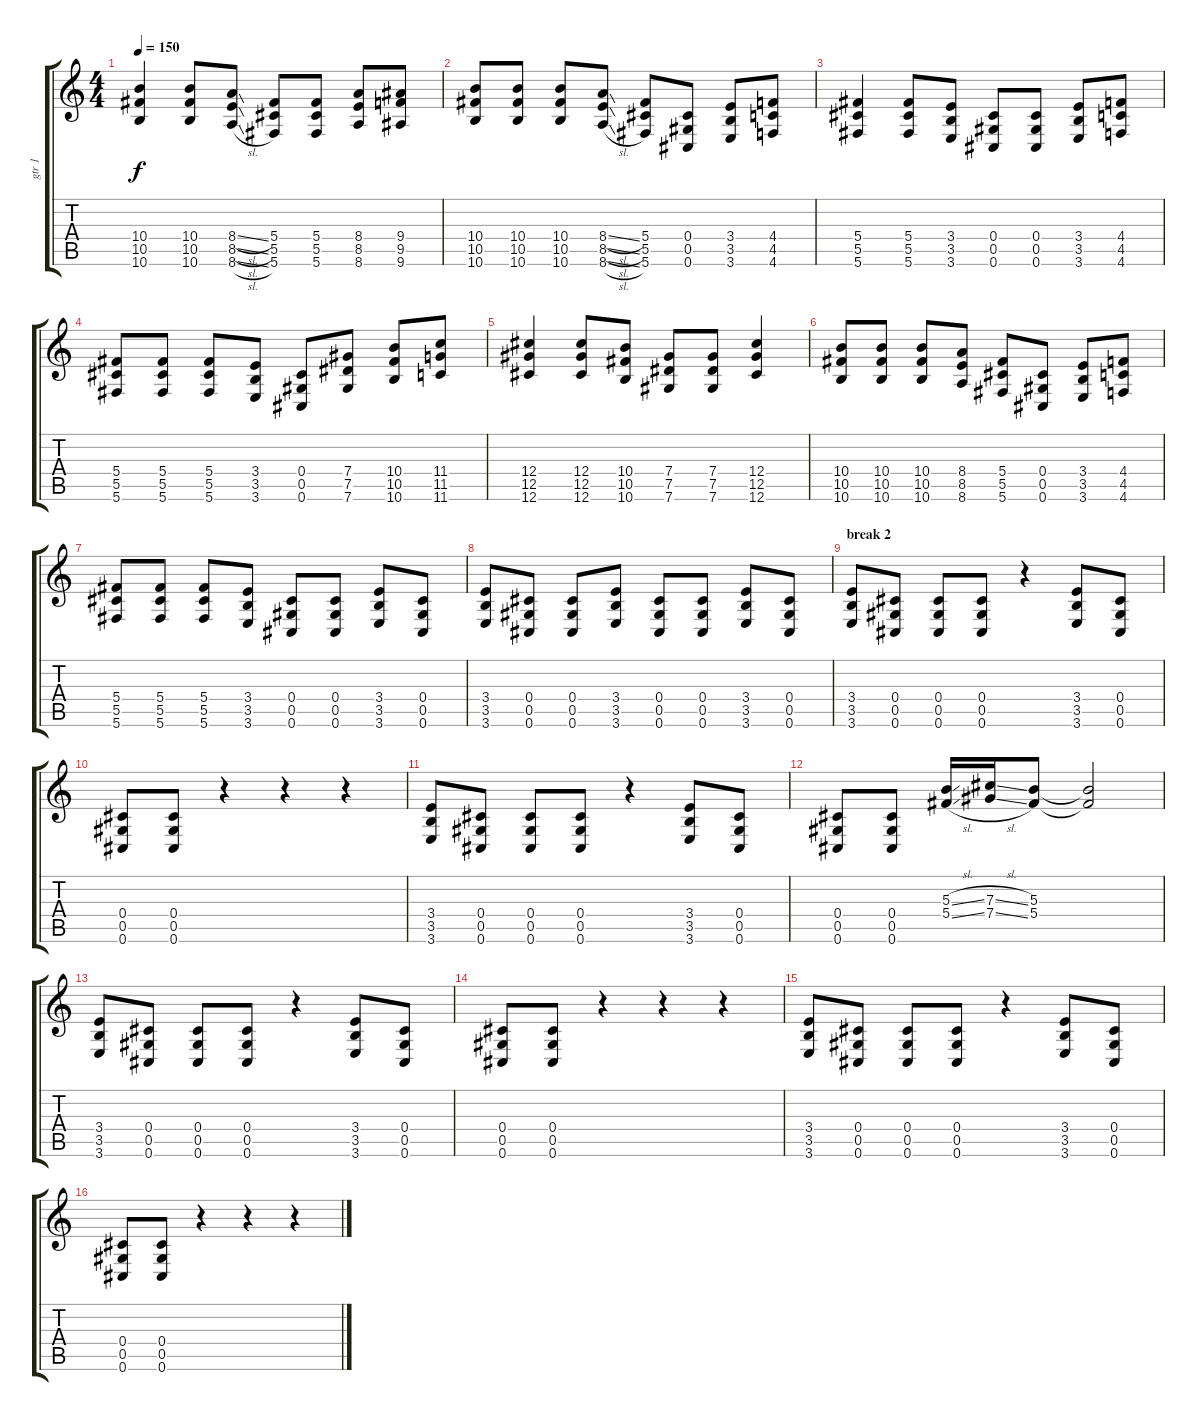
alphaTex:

\track ("gtr 1" "gtr 1") {instrument distortionguitar}
\staff {score tabs}
\tuning (Eb4 Bb3 Gb3 Db3 Ab2 Db2) {hide}
\ts (4 4)
\tempo 150
\clef g2
\ks c
(10.4 10.5 10.6).4{dy f} (10.4 10.5 10.6).8 (8.4{sl} 8.5{sl} 8.6{sl}).8 (5.4 5.5 5.6).8 (5.4 5.5 5.6).8 (8.4 8.5 8.6).8 (9.4 9.5 9.6).8 |
(10.4 10.5 10.6).8 (10.4 10.5 10.6).8 (10.4 10.5 10.6).8 (8.4{sl} 8.5{sl} 8.6{sl}).8 (5.4 5.5 5.6).8 (0.4 0.5 0.6).8 (3.4 3.5 3.6).8 (4.4 4.5 4.6).8 |
(5.4 5.5 5.6).4 (5.4 5.5 5.6).8 (3.4 3.5 3.6).8 (0.4 0.5 0.6).8 (0.4 0.5 0.6).8 (3.4 3.5 3.6).8 (4.4 4.5 4.6).8 |
(5.4 5.5 5.6).8 (5.4 5.5 5.6).8 (5.4 5.5 5.6).8 (3.4 3.5 3.6).8 (0.4 0.5 0.6).8 (7.4 7.5 7.6).8 (10.4 10.5 10.6).8 (11.4 11.5 11.6).8 |
(12.4 12.5 12.6).4 (12.4 12.5 12.6).8 (10.4 10.5 10.6).8 (7.4 7.5 7.6).8 (7.4 7.5 7.6).8 (12.4 12.5 12.6).4 |
(10.4 10.5 10.6).8 (10.4 10.5 10.6).8 (10.4 10.5 10.6).8 (8.4 8.5 8.6).8 (5.4 5.5 5.6).8 (0.4 0.5 0.6).8 (3.4 3.5 3.6).8 (4.4 4.5 4.6).8 |
(5.4 5.5 5.6).8 (5.4 5.5 5.6).8 (5.4 5.5 5.6).8 (3.4 3.5 3.6).8 (0.4 0.5 0.6).8 (0.4 0.5 0.6).8 (3.4 3.5 3.6).8 (0.4 0.5 0.6).8 |
(3.4 3.5 3.6).8 (0.4 0.5 0.6).8 (0.4 0.5 0.6).8 (3.4 3.5 3.6).8 (0.4 0.5 0.6).8 (0.4 0.5 0.6).8 (3.4 3.5 3.6).8 (0.4 0.5 0.6).8 |
\section ("" "break 2")
(3.4 3.5 3.6).8 (0.4 0.5 0.6).8 (0.4 0.5 0.6).8 (0.4 0.5 0.6).8 r.4 (3.4 3.5 3.6).8 (0.4 0.5 0.6).8 |
(0.4 0.5 0.6).8 (0.4 0.5 0.6).8 r.4 r.4 r.4 |
(3.4 3.5 3.6).8 (0.4 0.5 0.6).8 (0.4 0.5 0.6).8 (0.4 0.5 0.6).8 r.4 (3.4 3.5 3.6).8 (0.4 0.5 0.6).8 |
(0.4 0.5 0.6).8 (0.4 0.5 0.6).8 (5.3{sl} 5.4{sl}).16 (7.3{sl} 7.4{sl}).16 (5.3 5.4).8 (5.3{t} 5.4{t}).2 |
(3.4 3.5 3.6).8 (0.4 0.5 0.6).8 (0.4 0.5 0.6).8 (0.4 0.5 0.6).8 r.4 (3.4 3.5 3.6).8 (0.4 0.5 0.6).8 |
(0.4 0.5 0.6).8 (0.4 0.5 0.6).8 r.4 r.4 r.4 |
(3.4 3.5 3.6).8 (0.4 0.5 0.6).8 (0.4 0.5 0.6).8 (0.4 0.5 0.6).8 r.4 (3.4 3.5 3.6).8 (0.4 0.5 0.6).8 |
(0.4 0.5 0.6).8 (0.4 0.5 0.6).8 r.4 r.4 r.4
